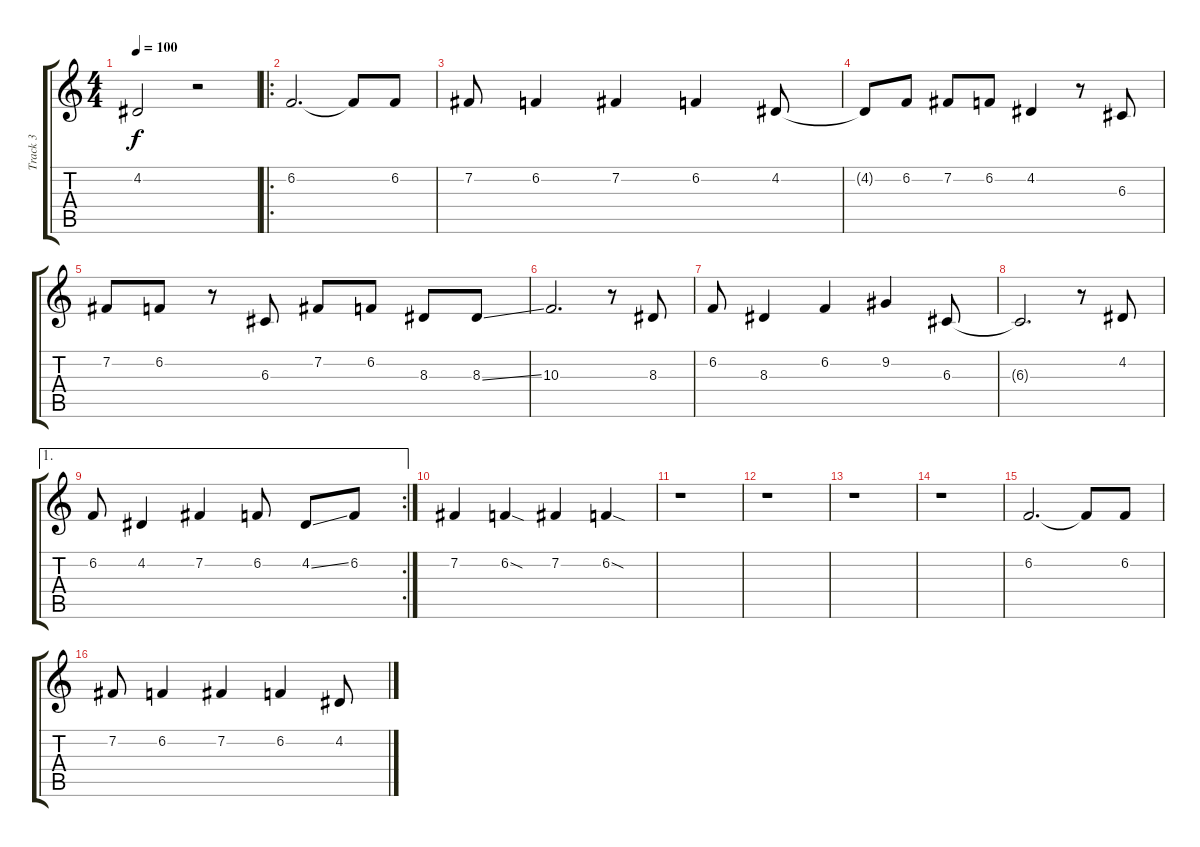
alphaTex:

\track ("Track 3" "Track 3") {instrument lead2sawtooth}
\staff {score tabs}
\tuning (E4 B3 G3 D3 A2 E2) {hide}
\ts (4 4)
\tempo 100
\clef g2
\ks c
4.2{t}.2{dy f} r.2 |
\ro
6.2.2{d} 6.2{t}.8 6.2.8 |
7.2.8 6.2.4 7.2.4 6.2.4 4.2.8 |
4.2{t}.8 6.2.8 7.2.8 6.2.8 4.2.4 r.8 6.3.8 |
7.2.8 6.2.8 r.8 6.3.8 7.2.8 6.2.8 8.3.8 8.3{ss}.8 |
10.3.2{d} r.8 8.3.8 |
6.2.8 8.3.4 6.2.4 9.2.4 6.3.8 |
6.3{t}.2{d} r.8 4.2.8 |
\ae 1
\rc 2
6.2.8 4.2.4 7.2.4 6.2.8 4.2{ss}.8 6.2.8 |
7.2.4 6.2{sod}.4 7.2.4 6.2{sod}.4 |
r.1 |
r.1 |
r.1 |
r.1 |
6.2.2{d} 6.2{t}.8 6.2.8 |
7.2.8 6.2.4 7.2.4 6.2.4 4.2.8
